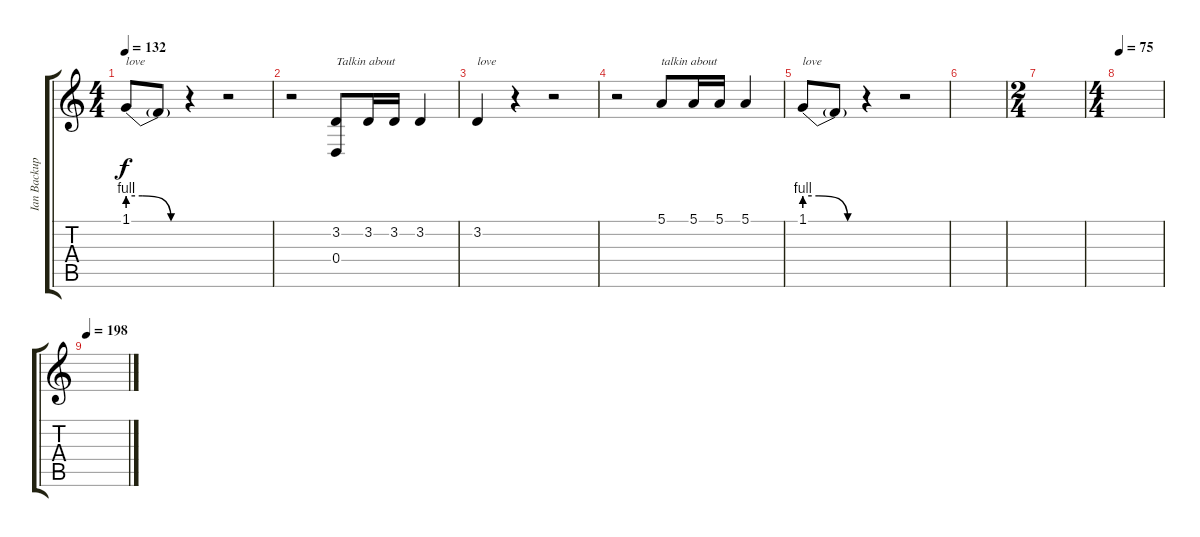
\track ("Ian Backup" "Ian Backup") {instrument lead6voice}
\staff {score tabs}
\tuning (E4 B3 G3 D3 A2 E2) {hide}
\ts (4 4)
\tempo 132
\clef g2
\ks c
1.1{be (custom 0 4 15 4 45 0 60 0)}.8{txt "love" dy f} 1.1{t}.8 r.4 r.2 |
r.2 (3.2 0.4).8{txt "Talkin about"} 3.2.16 3.2.16 3.2.4 |
3.2.4{txt "love"} r.4 r.2 |
r.2 5.1.8{txt "talkin about"} 5.1.16 5.1.16 5.1.4 |
1.1{be (custom 0 4 15 4 45 0 60 0)}.8{txt "love"} 1.1{t}.8 r.4 r.2 |
|
\ts (2 4)
|
\ts (4 4)
\tempo 75
|
\tempo 198
